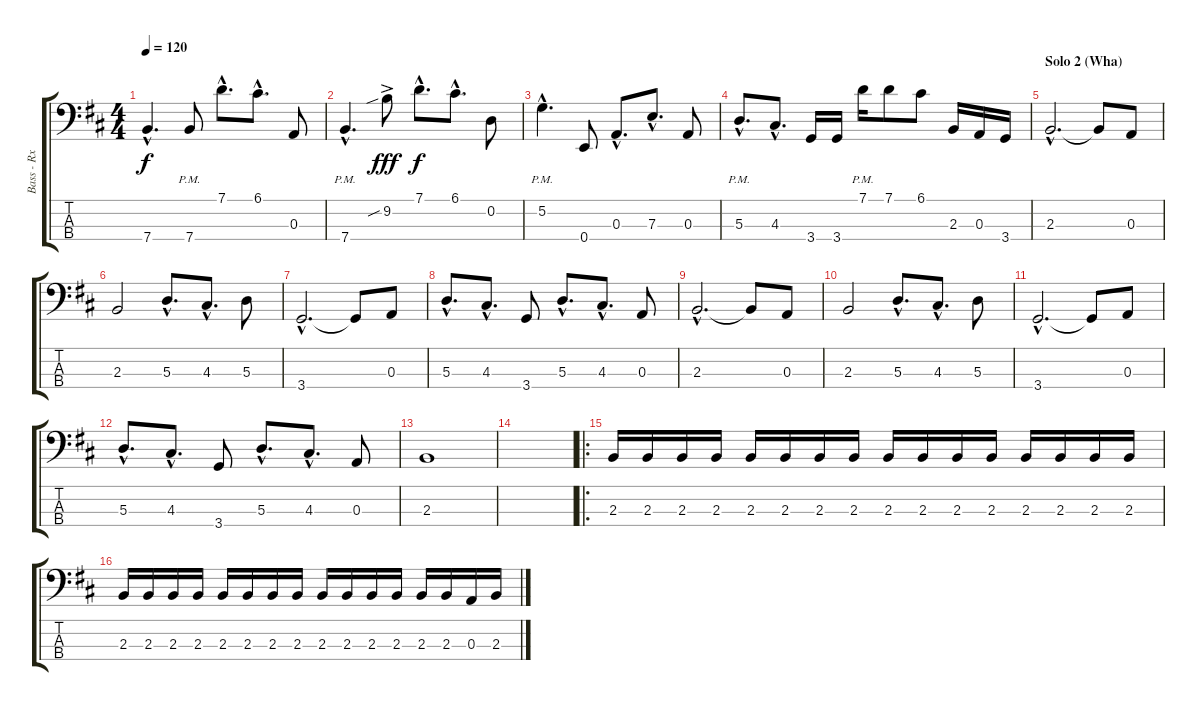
\track ("Bass - Rx" "Bass - Rx") {instrument electricbassfinger}
\staff {score tabs}
\tuning (G2 D2 A1 E1) {hide}
\ts (4 4)
\tempo 120
\clef f4
\ks d
7.4{hac}.4{d dy f} 7.4{pm}.8 7.1{hac}.8{d} 6.1{hac}.8{d} 0.3.8 |
7.4{hac pm}.4{d} 9.2{sib ac}.8{dy fff} 7.1{hac}.8{d dy f} 6.1{hac}.8{d} 0.2.8 |
5.2{hac pm}.4{d} 0.4.8 0.3{hac}.8{d} 7.3{hac}.8{d} 0.3.8 |
5.3{hac pm}.8{d} 4.3{hac}.8{d} 3.4.16 3.4.16 7.1{pm}.16 7.1.8 6.1.8 2.3.16 0.3.16 3.4.16 |
\section ("" "Solo 2 (Wha)")
2.3{hac}.2{d instrument electricbassfinger} 2.3{t}.8 0.3.8 |
2.3.2 5.3{hac}.8{d} 4.3{hac}.8{d} 5.3.8 |
3.4{hac}.2{d} 3.4{t}.8 0.3.8 |
5.3{hac}.8{d} 4.3{hac}.8{d} 3.4.8 5.3{hac}.8{d} 4.3{hac}.8{d} 0.3.8 |
2.3{hac}.2{d} 2.3{t}.8 0.3.8 |
2.3.2 5.3{hac}.8{d} 4.3{hac}.8{d} 5.3.8 |
3.4{hac}.2{d} 3.4{t}.8 0.3.8 |
5.3{hac}.8{d} 4.3{hac}.8{d} 3.4.8 5.3{hac}.8{d} 4.3{hac}.8{d} 0.3.8 |
2.3.1 |
|
\ro
2.3.16 2.3.16 2.3.16 2.3.16 2.3.16 2.3.16 2.3.16 2.3.16 2.3.16 2.3.16 2.3.16 2.3.16 2.3.16 2.3.16 2.3.16 2.3.16 |
2.3.16 2.3.16 2.3.16 2.3.16 2.3.16 2.3.16 2.3.16 2.3.16 2.3.16 2.3.16 2.3.16 2.3.16 2.3.16 2.3.16 0.3.16 2.3.16
